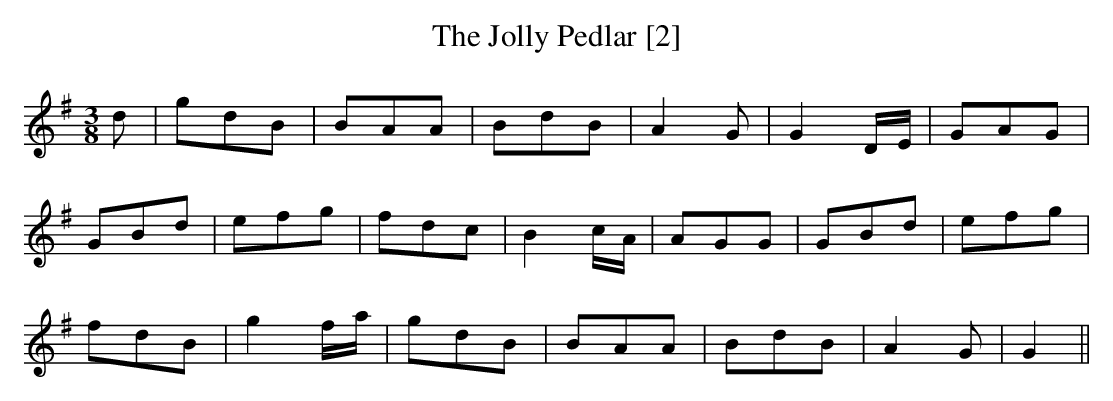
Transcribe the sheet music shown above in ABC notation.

X:1
T:Jolly Pedlar [2], The
M:3/8
L:1/8
K:G
d|gdB|BAA|BdB|A2G|G2 D/E/|GAG|
GBd|efg|fdc|B2 c/A/|AGG|GBd|efg|
fdB|g2 f/a/|gdB|BAA|BdB|A2G|G2||
